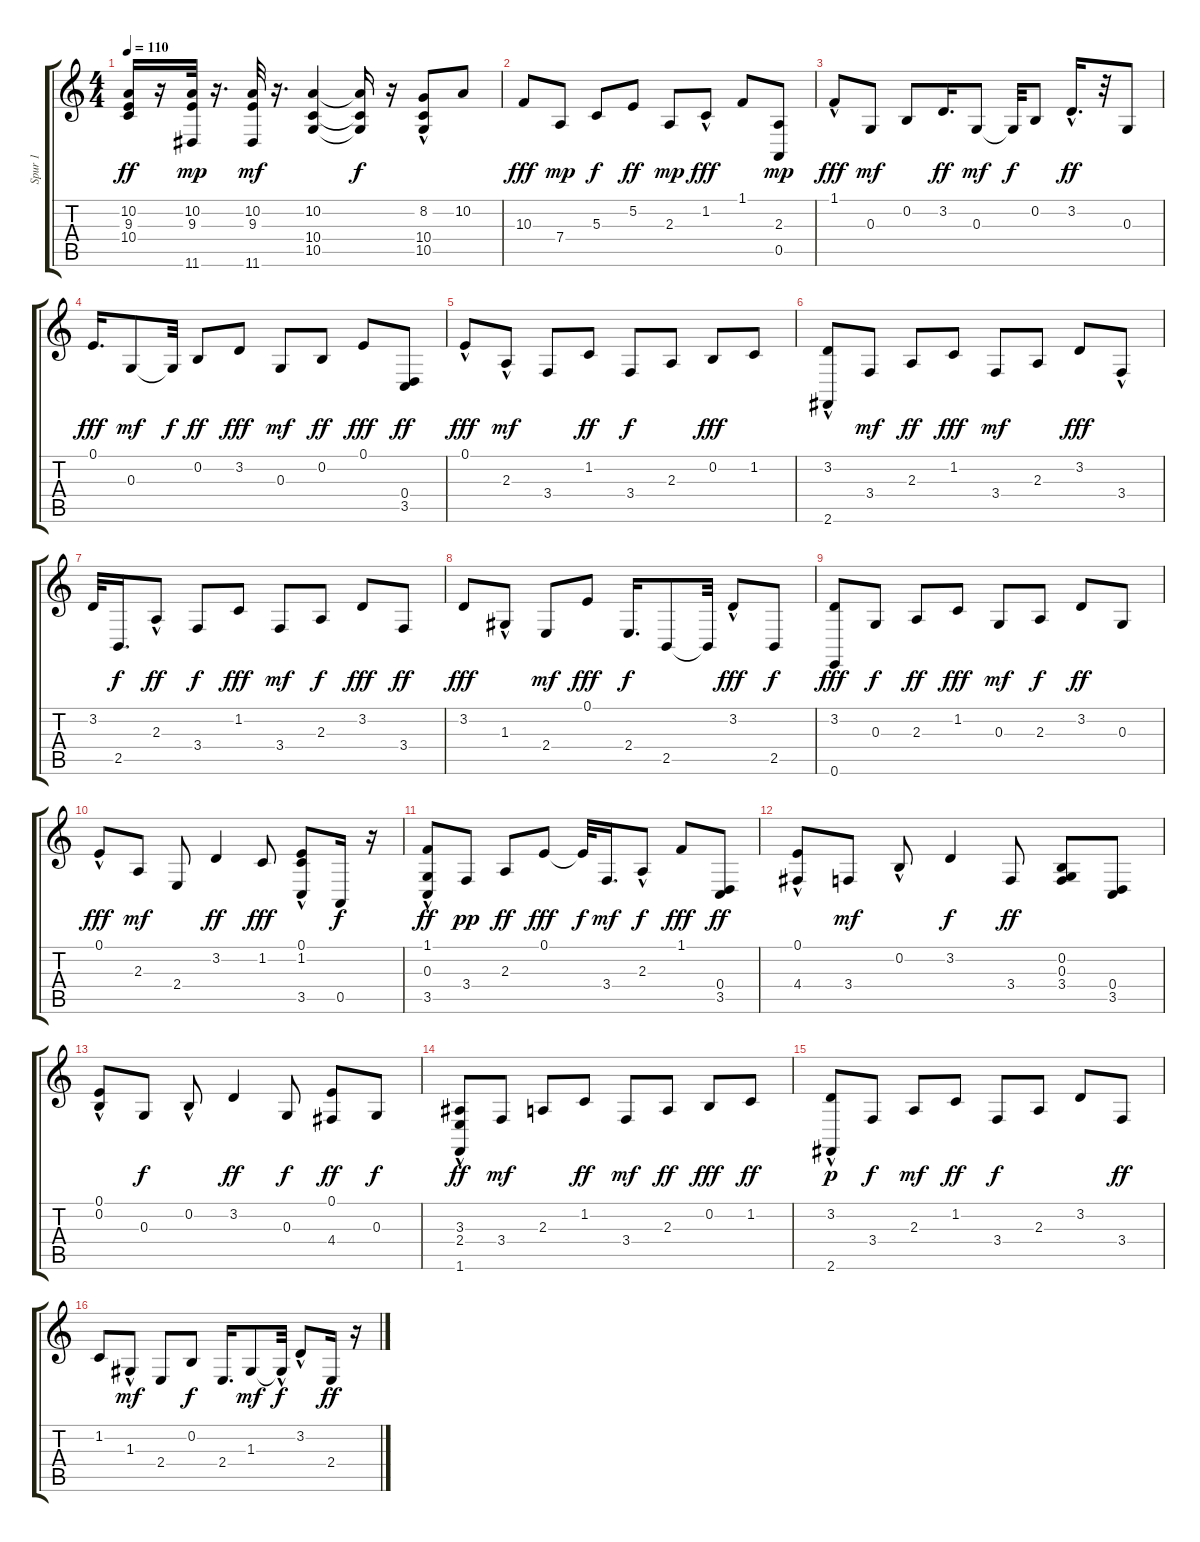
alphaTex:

\track ("Spur 1" "Spur 1") {instrument brightacousticpiano}
\staff {score tabs}
\tuning (E4 B3 G3 D3 A2 E2) {hide}
\ts (4 4)
\tempo 110
\clef g2
\ks c
(10.2 9.3 10.4).16{dy ff} r.16 (10.2 9.3 11.6).32{dy mp} r.16{d} (10.2 9.3 11.6).32{dy mf} r.16{d} (10.2 10.4 10.5).4 (10.2{t} 10.4{t} 10.5{t}).16{dy f} r.16 (8.2 10.4{hac} 10.5{hac}).8 10.2.8 |
10.3.8{dy fff} 7.4.8{dy mp} 5.3.8{dy f} 5.2.8{dy ff} 2.3.8{dy mp} 1.2{hac}.8{dy fff} 1.1.8 (2.3 0.5).8{dy mp} |
1.1{hac}.8{dy fff} 0.3.8{dy mf} 0.2.8 3.2.16{d dy ff} 0.3.8{dy mf} 0.3{t}.32{dy f} 0.2.8 3.2{hac}.16{d dy ff} r.32 0.3.8 |
0.1.16{d dy fff} 0.3.8{dy mf} 0.3{t}.32{dy f} 0.2.8{dy ff} 3.2.8{dy fff} 0.3.8{dy mf} 0.2.8{dy ff} 0.1.8{dy fff} (0.4 3.5).8{dy ff} |
0.1{hac}.8{dy fff} 2.3{hac}.8{dy mf} 3.4.8 1.2.8{dy ff} 3.4.8{dy f} 2.3.8 0.2.8{dy fff} 1.2.8 |
(3.2 2.6{hac}).8 3.4.8{dy mf} 2.3.8{dy ff} 1.2.8{dy fff} 3.4.8{dy mf} 2.3.8 3.2.8{dy fff} 3.4{hac}.8 |
3.2.32 2.5.16{d dy f} 2.3{hac}.8{dy ff} 3.4.8{dy f} 1.2.8{dy fff} 3.4.8{dy mf} 2.3.8{dy f} 3.2.8{dy fff} 3.4.8{dy ff} |
3.2.8{dy fff} 1.3{hac}.8 2.4.8{dy mf} 0.1.8{dy fff} 2.4.16{d dy f} 2.5.8 2.5{t}.32 3.2{hac}.8{dy fff} 2.5.8{dy f} |
(3.2 0.6).8{dy fff} 0.3.8{dy f} 2.3.8{dy ff} 1.2.8{dy fff} 0.3.8{dy mf} 2.3.8{dy f} 3.2.8{dy ff} 0.3.8 |
0.1{hac}.8{dy fff} 2.3.8{dy mf} 2.4.8 3.2.4{dy ff} 1.2.8{dy fff} (0.1{hac} 1.2{hac} 3.5{hac}).8 0.5.16{dy f} r.16 |
(1.1 0.3{hac} 3.5).8{dy ff} 3.4.8{dy pp} 2.3.8{dy ff} 0.1.8{dy fff} 0.1{t}.32{dy f} 3.4.16{d dy mf} 2.3{hac}.8{dy f} 1.1.8{dy fff} (0.4 3.5).8{dy ff} |
(0.1{hac} 4.4).8 3.4.8{dy mf} 0.2{hac}.8 3.2.4{dy f} 3.4.8{dy ff} (0.2 0.3 3.4).8 (0.4 3.5).8 |
(0.1{hac} 0.2).8 0.3.8{dy f} 0.2{hac}.8 3.2.4{dy ff} 0.3.8{dy f} (0.1 4.4).8{dy ff} 0.3.8{dy f} |
(3.3 2.4 1.6{hac}).8{dy ff} 3.4.8{dy mf} 2.3.8 1.2.8{dy ff} 3.4.8{dy mf} 2.3.8{dy ff} 0.2.8{dy fff} 1.2.8{dy ff} |
(3.2{hac} 2.6).8{dy p} 3.4.8{dy f} 2.3.8{dy mf} 1.2.8{dy ff} 3.4.8{dy f} 2.3.8 3.2.8 3.4.8{dy ff} |
1.2.8 1.3{hac}.8{dy mf} 2.4.8 0.2.8{dy f} 2.4.16{d} 1.3.8{dy mf} 1.3{hac t}.32{dy f} 3.2{hac}.8 2.4.16{dy ff} r.16
